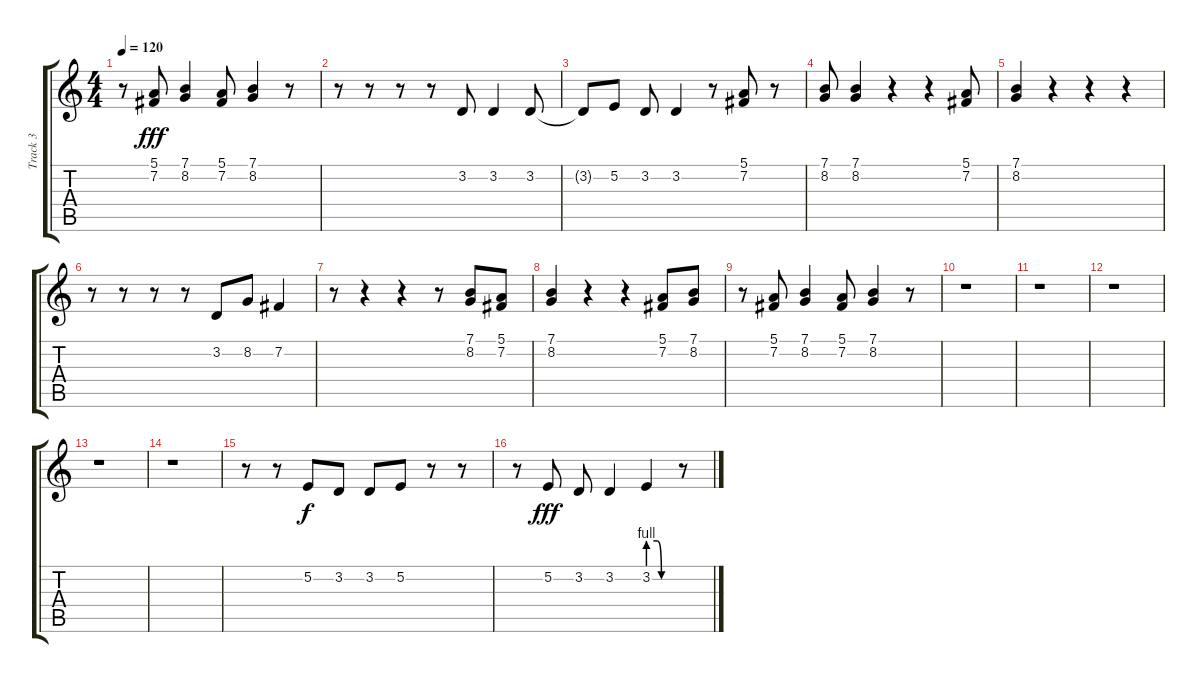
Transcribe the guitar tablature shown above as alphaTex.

\track ("Track 3" "Track 3") {instrument flute}
\staff {score tabs}
\tuning (E4 B3 G3 D3 A2 E2) {hide}
\ts (4 4)
\tempo 120
\clef g2
\ks c
r.8{dy fff} (5.1 7.2).8 (7.1 8.2).4 (5.1 7.2).8 (7.1 8.2).4 r.8 |
r.8 r.8 r.8 r.8 3.2.8 3.2.4 3.2.8 |
3.2{t}.8 5.2.8 3.2.8 3.2.4 r.8 (5.1 7.2).8 r.8 |
(7.1 8.2).8 (7.1 8.2).4 r.4 r.4 (5.1 7.2).8 |
(7.1 8.2).4 r.4 r.4 r.4 |
r.8 r.8 r.8 r.8 3.2.8 8.2.8 7.2.4 |
r.8 r.4 r.4 r.8 (7.1 8.2).8 (5.1 7.2).8 |
(7.1 8.2).4 r.4 r.4 (5.1 7.2).8 (7.1 8.2).8 |
r.8 (5.1 7.2).8 (7.1 8.2).4 (5.1 7.2).8 (7.1 8.2).4 r.8 |
r.1 |
r.1 |
r.1 |
r.1 |
r.1 |
r.8 r.8 5.2.8{dy f} 3.2.8 3.2.8 5.2.8 r.8 r.8 |
r.8 5.2.8{dy fff} 3.2.8 3.2.4 3.2{be (custom 0 4 20 4 30 0 60 0)}.4 r.8
